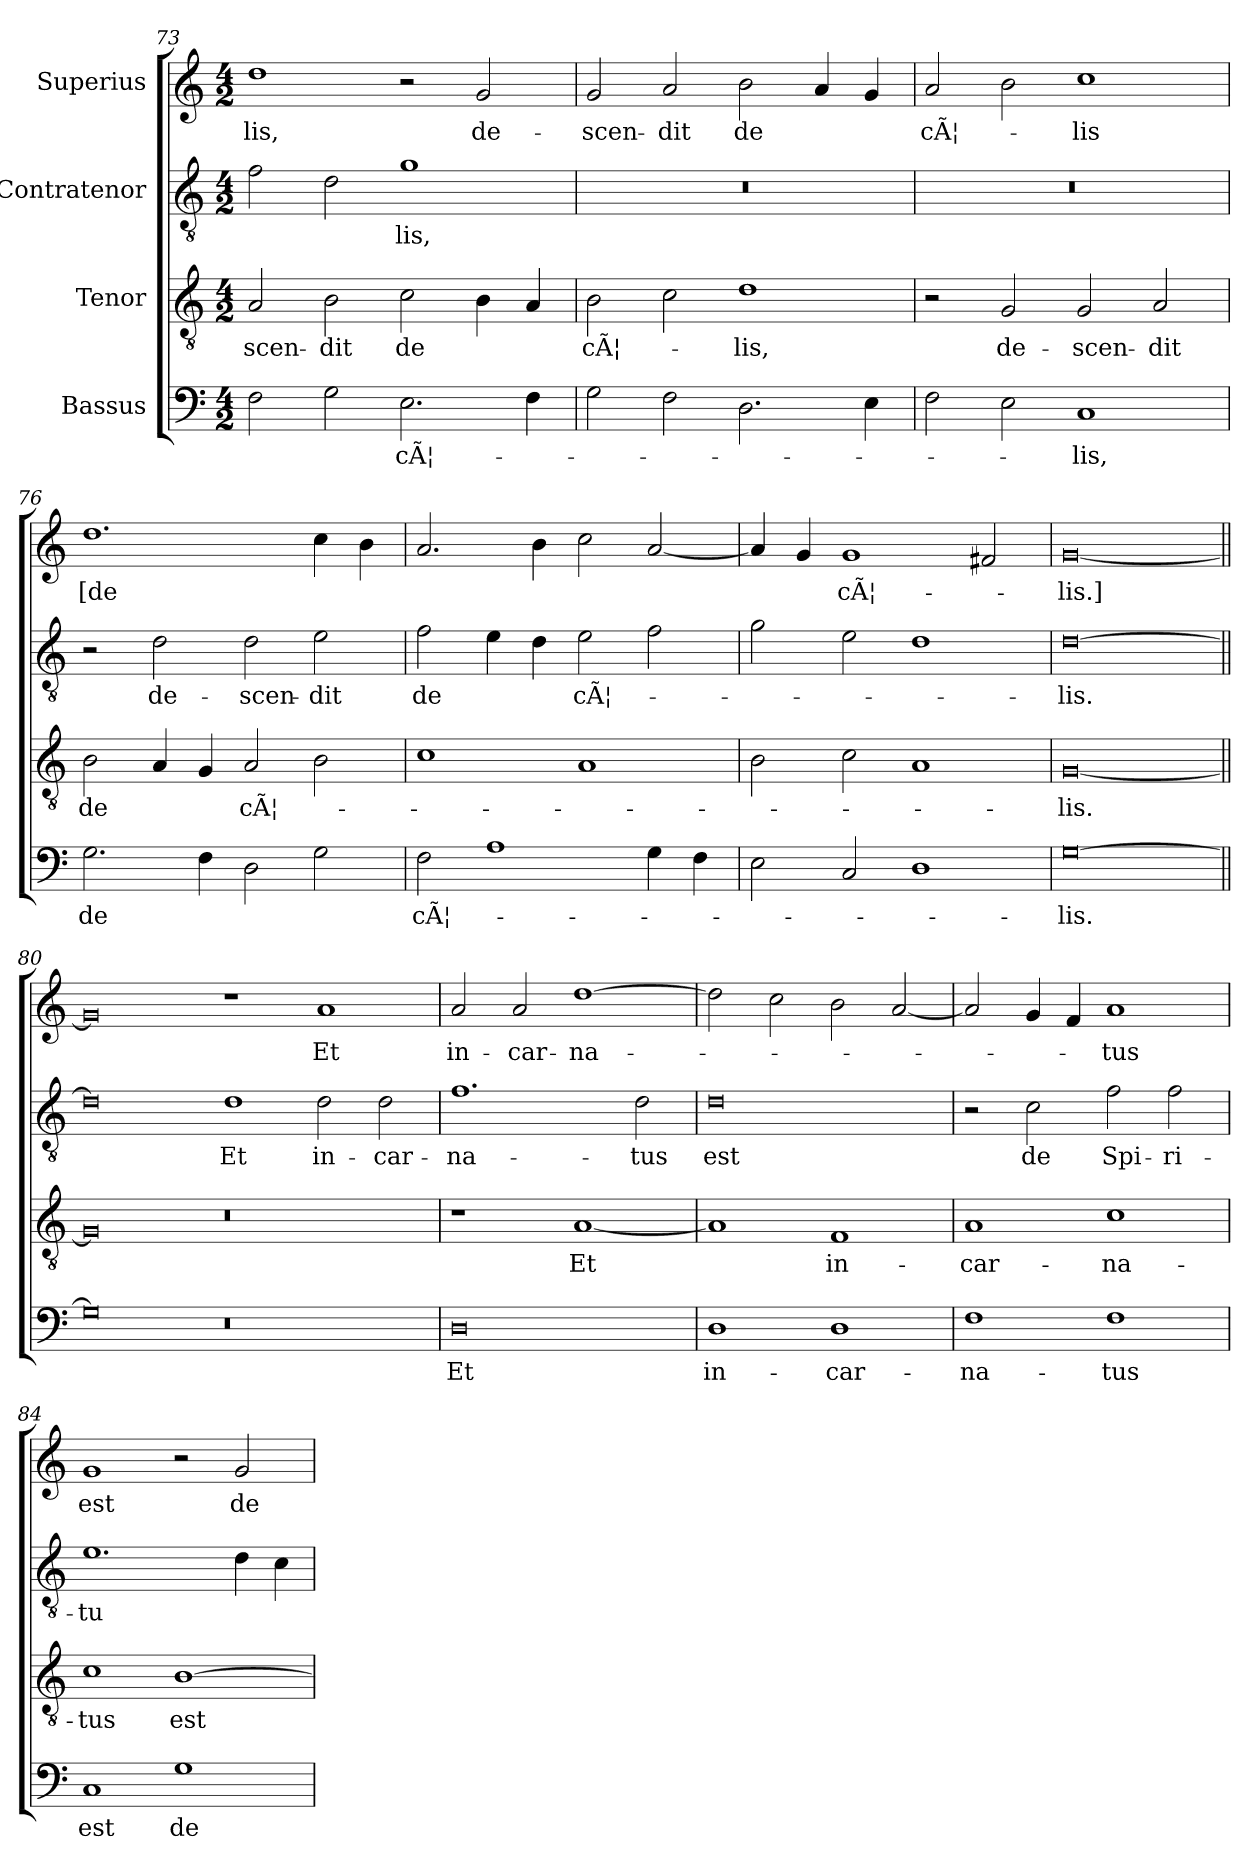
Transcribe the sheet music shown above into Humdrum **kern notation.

**kern	**text	**kern	**text	**kern	**text	**kern	**text
*part4	*part4	*part3	*part3	*part2	*part2	*part1	*part1
*staff4	*staff4	*staff3	*staff3	*staff2	*staff2	*staff1	*staff1
*I"Bassus	*	*I"Tenor	*	*I"Contratenor	*	*I"Superius	*
*clefF4	*	*clefGv2	*	*clefGv2	*	*clefG2	*
*k[]	*	*k[]	*	*k[]	*	*k[]	*
*M4/2	*	*M4/2	*	*M4/2	*	*M4/2	*
=73	=73	=73	=73	=73	=73	=73	=73
2F\	.	2A/	-scen-	2f\	.	1dd\	-lis,
2G\	.	2B\	-dit	2d\	.	.	.
2.E\	cÃ¦-	2c\	de	1g\	-lis,	2r	.
.	.	4B\	.	.	.	2g/	de-
4F\	.	4A/	.	.	.	.	.
=74	=74	=74	=74	=74	=74	=74	=74
2G\	.	2B\	cÃ¦-	0r	.	2g/	-scen-
2F\	.	2c\	.	.	.	2a/	-dit
2.D\	.	1d\	-lis,	.	.	2b\	de
.	.	.	.	.	.	4a/	.
4E\	.	.	.	.	.	4g/	.
=75	=75	=75	=75	=75	=75	=75	=75
2F\	.	2r	.	0r	.	2a/	cÃ¦-
2E\	.	2G/	de-	.	.	2b\	.
1C/	-lis,	2G/	-scen-	.	.	1cc\	-lis
.	.	2A/	-dit	.	.	.	.
=76	=76	=76	=76	=76	=76	=76	=76
2.G\	de	2B\	de	2r	.	1.dd\	[de
.	.	4A/	.	2d\	de-	.	.
4F\	.	4G/	.	.	.	.	.
2D\	.	2A/	cÃ¦-	2d\	-scen-	.	.
2G\	.	2B\	.	2e\	-dit	4cc\	.
.	.	.	.	.	.	4b\	.
=77	=77	=77	=77	=77	=77	=77	=77
2F\	cÃ¦-	1c\	.	2f\	de	2.a/	.
1A\	.	.	.	4e\	.	.	.
.	.	.	.	4d\	.	4b\	.
.	.	1A/	.	2e\	cÃ¦-	2cc\	.
4G\	.	.	.	2f\	.	[2a/	.
4F\	.	.	.	.	.	.	.
=78	=78	=78	=78	=78	=78	=78	=78
2E\	.	2B\	.	2g\	.	4a/]	.
.	.	.	.	.	.	4g/	.
2C/	.	2c\	.	2e\	.	1g/	cÃ¦-
1D\	.	1A/	.	1d\	.	.	.
.	.	.	.	.	.	2f#X/	.
=79	=79	=79	=79	=79	=79	=79	=79
[0G\	-lis.	[0G/	-lis.	[0d\	-lis.	[0g/	-lis.]
=80||	=80||	=80||	=80||	=80||	=80||	=80||	=80||
0G\]	.	0G/]	.	0d\]	.	0g/]	.
0r	.	0r	.	1d\	Et	1r	.
.	.	.	.	2d\	in-	1a/	Et
.	.	.	.	2d\	-car-	.	.
=81	=81	=81	=81	=81	=81	=81	=81
0D\	Et	1r	.	1.f\	-na-	2a/	in-
.	.	.	.	.	.	2a/	-car-
.	.	[1A/	Et	.	.	[1dd\	-na-
.	.	.	.	2d\	-tus	.	.
=82	=82	=82	=82	=82	=82	=82	=82
1D\	in-	1A/]	.	0d\	est	2dd\]	.
.	.	.	.	.	.	2cc\	.
1D\	-car-	1F/	in-	.	.	2b\	.
.	.	.	.	.	.	[2a/	.
=83	=83	=83	=83	=83	=83	=83	=83
1F\	-na-	1A/	-car-	2r	.	2a/]	.
.	.	.	.	2c\	de	4g/	.
.	.	.	.	.	.	4f/	.
1F\	-tus	1c\	-na-	2f\	Spi-	1a/	-tus
.	.	.	.	2f\	-ri-	.	.
=84	=84	=84	=84	=84	=84	=84	=84
1C/	est	1c\	-tus	1.e\	-tu	1g/	est
1G\	de	[1B\	est	.	.	2r	.
.	.	.	.	4d\	.	2g/	de
.	.	.	.	4c\	.	.	.
=	=	=	=	=	=	=	=
*-	*-	*-	*-	*-	*-	*-	*-
